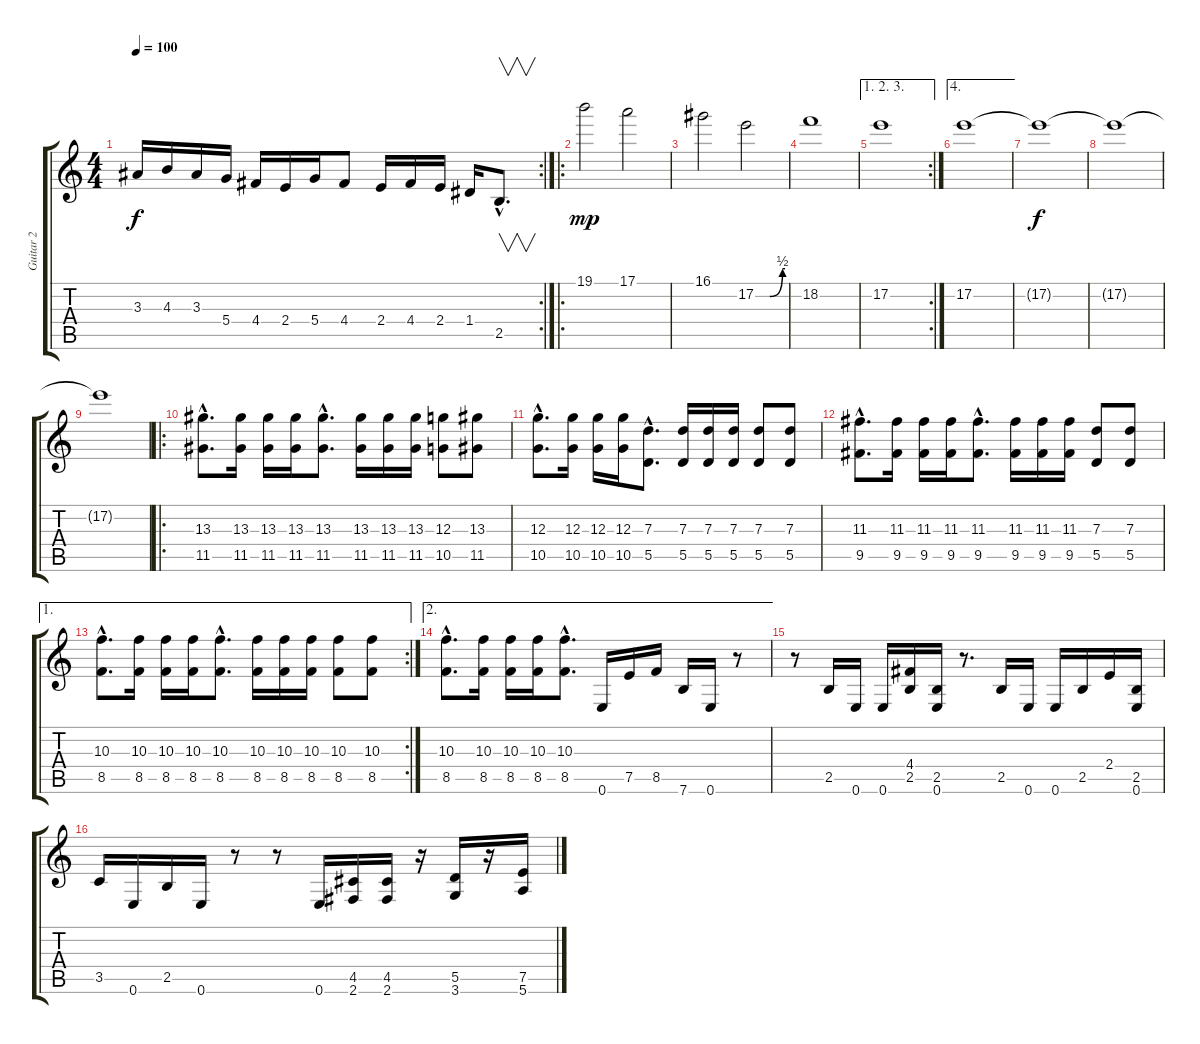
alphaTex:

\track ("Guitar 2" "Guitar 2") {instrument distortionguitar}
\staff {score tabs}
\tuning (E4 B3 G3 D3 A2 E2) {hide}
\rc 2
\ts (4 4)
\tempo 100
\clef g2
\ks c
3.3.16{dy f} 4.3.16 3.3.16 5.4.16 4.4.16 2.4.16 5.4.16 4.4.8 2.4.16 4.4.16 2.4.16 1.4.16 2.5{hac}.8{v d} |
\ro
19.1.2{dy mp} 17.1.2 |
16.1.2 17.2{be (custom 0 0 15 0 29 0 55 2 60 2)}.2 |
18.2.1 |
\ae (1 2 3)
\rc 2
17.2.1 |
\ae 4
17.2.1 |
17.2{t}.1{dy f} |
17.2{t}.1 |
17.2{t}.1{volume 7} |
\ro
(13.3{hac} 11.5{hac}).8{d volume 14} (13.3 11.5).16 (13.3 11.5).16 (13.3 11.5).16 (13.3{hac} 11.5{hac}).8{d} (13.3 11.5).16 (13.3 11.5).16 (13.3 11.5).16 (12.3 10.5).8 (13.3 11.5).8 |
(12.3{hac} 10.5{hac}).8{d} (12.3 10.5).16 (12.3 10.5).16 (12.3 10.5).16 (7.3{hac} 5.5{hac}).8{d} (7.3 5.5).16 (7.3 5.5).16 (7.3 5.5).16 (7.3 5.5).8 (7.3 5.5).8 |
(11.3{hac} 9.5{hac}).8{d} (11.3 9.5).16 (11.3 9.5).16 (11.3 9.5).16 (11.3{hac} 9.5{hac}).8{d} (11.3 9.5).16 (11.3 9.5).16 (11.3 9.5).16 (7.3 5.5).8 (7.3 5.5).8 |
\ae 1
\rc 2
(10.3{hac} 8.5{hac}).8{d} (10.3 8.5).16 (10.3 8.5).16 (10.3 8.5).16 (10.3{hac} 8.5{hac}).8{d} (10.3 8.5).16 (10.3 8.5).16 (10.3 8.5).16 (10.3 8.5).8 (10.3 8.5).8 |
\ae 2
(10.3{hac} 8.5{hac}).8{d} (10.3 8.5).16 (10.3 8.5).16 (10.3 8.5).16 (10.3{hac} 8.5{hac}).8{d} 0.6.16 7.5.16 8.5.16 7.6.16 0.6.16 r.8 |
r.8 2.5.16 0.6.16 0.6.16 (4.4 2.5).16 (2.5 0.6).16 r.8{d} 2.5.16 0.6.16 0.6.16 2.5.16 2.4.16 (2.5 0.6).16 |
3.5.16 0.6.16 2.5.16 0.6.16 r.8 r.8 0.6.16 (4.5 2.6).16 (4.5 2.6).16 r.16 (5.5 3.6).16 r.16 (7.5 5.6).16
